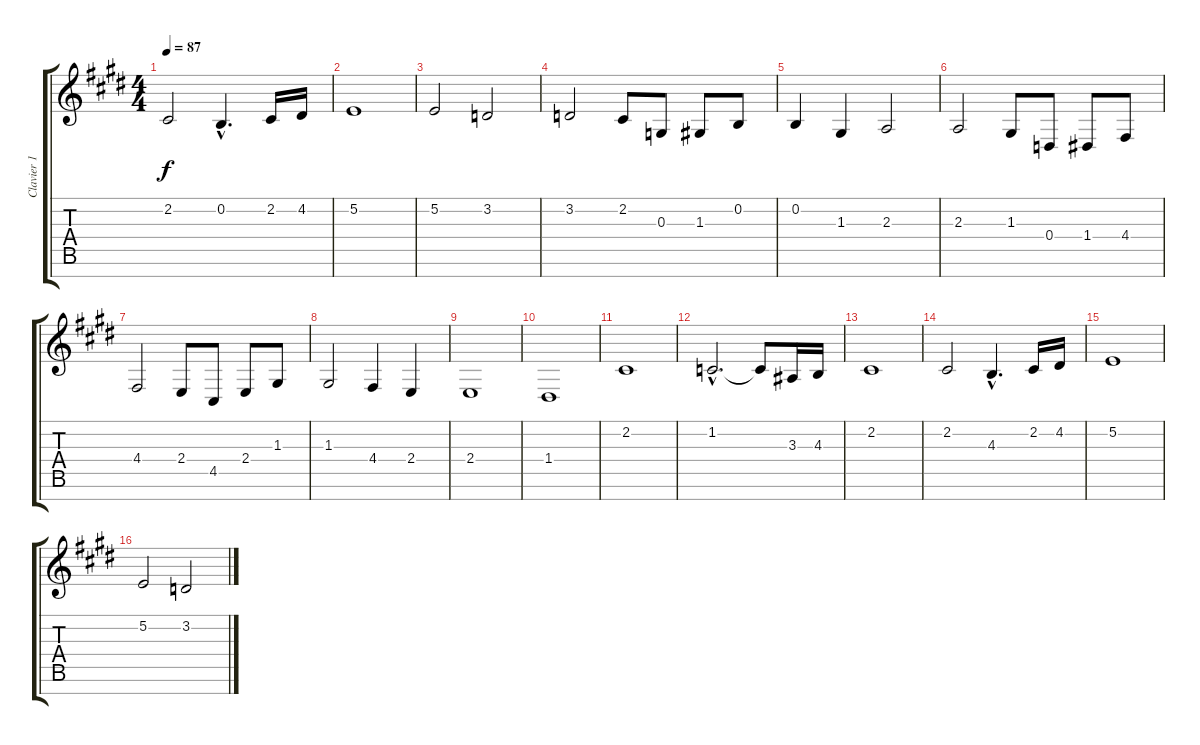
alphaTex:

\track ("Clavier 1" "Clavier 1") {instrument churchorgan}
\staff {score tabs}
\tuning (E4 B3 G3 D3 A2 E2 B1) {hide}
\ts (4 4)
\tempo 87
\clef g2
\ks e
2.2.2{dy f} 0.2{hac}.4{d} 2.2.16 4.2.16 |
5.2.1 |
5.2.2 3.2.2 |
3.2.2 2.2.8 0.3.8 1.3.8 0.2.8 |
0.2.4 1.3.4 2.3.2 |
2.3.2 1.3.8 0.4.8 1.4.8 4.4.8 |
4.4.2 2.4.8 4.5.8 2.4.8 1.3.8 |
1.3.2 4.4.4 2.4.4 |
2.4.1 |
1.4.1 |
2.2.1 |
1.2{hac}.2{d} 1.2{t}.8 3.3.16 4.3.16 |
2.2.1 |
2.2.2 4.3{hac}.4{d} 2.2.16 4.2.16 |
5.2.1 |
5.2.2 3.2.2
